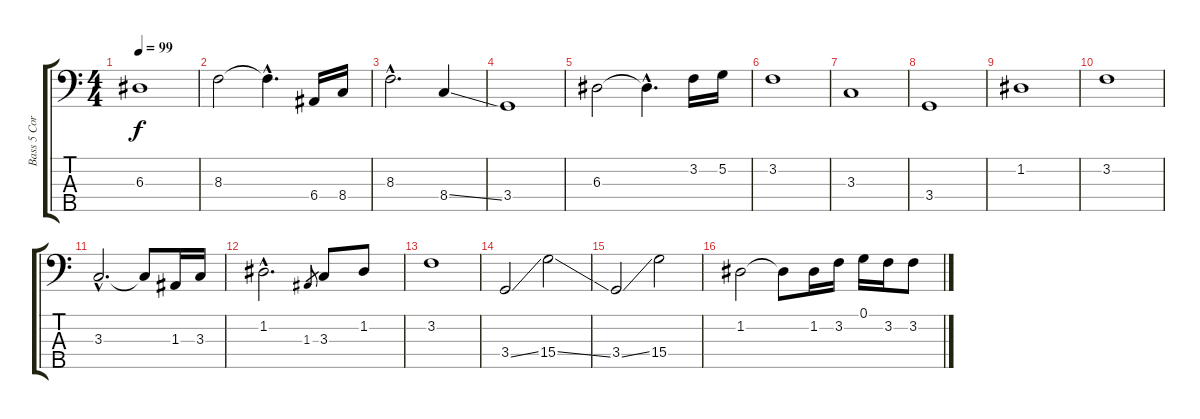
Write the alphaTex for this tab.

\track ("Bass 5 Cordes " "Bass 5 Cor") {instrument electricbassfinger}
\staff {score tabs}
\tuning (G2 D2 A1 E1 B0) {hide}
\ts (4 4)
\tempo 99
\clef f4
\ks c
6.3.1{dy f} |
8.3.2 8.3{hac t}.4{d} 6.4.16 8.4.16 |
8.3{hac}.2{d} 8.4{ss}.4 |
3.4.1 |
6.3.2 6.3{hac t}.4{d} 3.2.16 5.2.16 |
3.2.1 |
3.3.1 |
3.4.1 |
1.2.1 |
3.2.1 |
3.3{hac}.2{d} 3.3{t}.8 1.3.16 3.3.16 |
1.2{hac}.2{d} 1.3.8{gr} 3.3.8 1.2.8 |
3.2.1 |
3.4{ss}.2 15.4{ss}.2 |
3.4{ss}.2 15.4.2 |
1.2.2 1.2{t}.8 1.2.16 3.2.16 0.1.16 3.2.16 3.2.8
